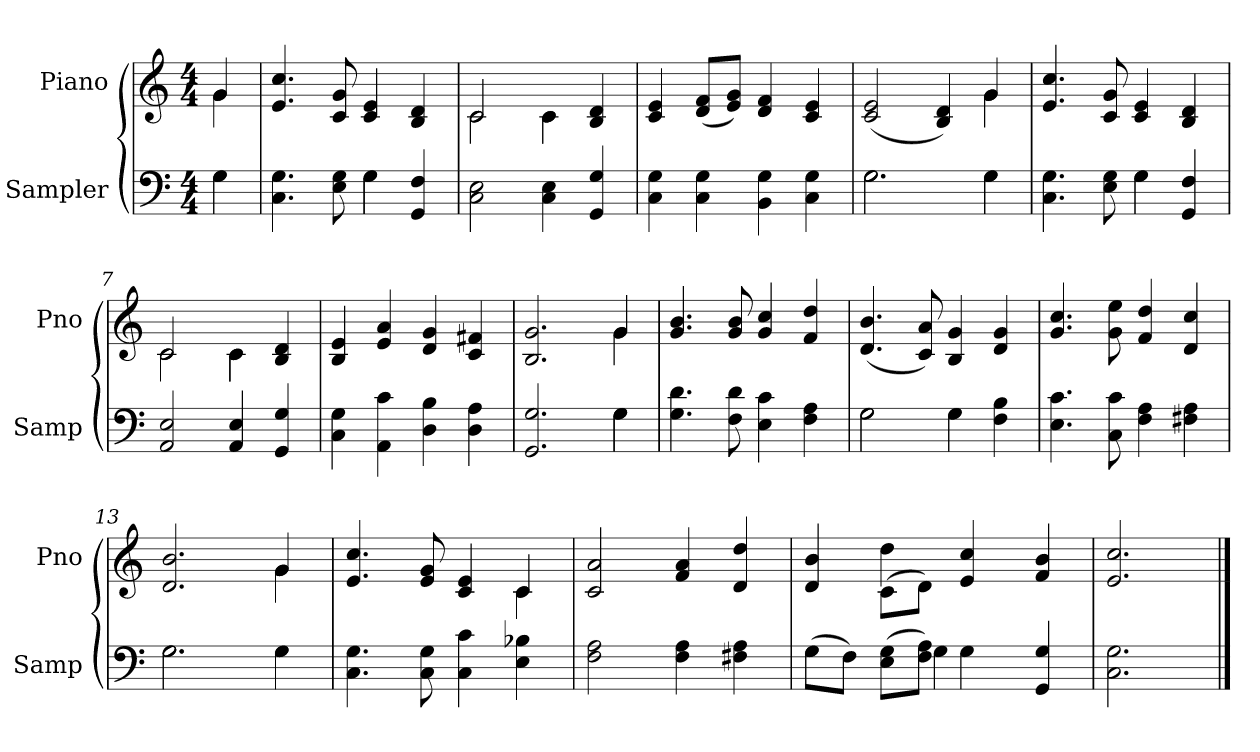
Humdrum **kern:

**kern	**kern
*part2	*part1
*staff2	*staff1
*I"Sampler	*I"Piano
*I'Samp	*I'Pno
*clefF4	*clefG2
*M4/4	*M4/4
=1	=1
*^	*^
4G\	4G	4g/	4g
*	*	*v	*v
=2	=2	=2
4.C 4.G	2ryy	4.e 4.cc
8E 8G	.	8c 8g
4G\	4G	4c 4e
4GG 4F	4ryy	4B 4d
*v	*v	*
=3	=3
*	*^
2C 2E	2c/	2c
4C 4E	4c\	4c
4GG 4G	4B 4d	4ryy
*	*v	*v
=4	=4
4C 4G	4c 4e
4C 4G	(8d/ 8f/L
.	8e/ 8g/J)
4BB 4G	4d 4f
4C 4G	4c 4e
=5	=5
*^	*^
2.G\	2.G	(2c 2e	2.ryy
.	.	4B 4d)	.
4G\	4G	4g/	4g
*	*	*v	*v
=6	=6	=6
4.C 4.G	2ryy	4.e 4.cc
8E 8G	.	8c 8g
4G\	4G	4c 4e
4GG 4F	4ryy	4B 4d
*v	*v	*
=7	=7
*	*^
2AA 2E	2c/	2c
4AA 4E	4c\	4c
4GG 4G	4B 4d	4ryy
*	*v	*v
=8	=8
4C 4G	4B 4e
4AA 4c	4e 4a
4D 4B	4d 4g
4D 4A	4c 4f#X
=9	=9
*^	*^
2.GG 2.G	2.ryy	2.B 2.g	2.ryy
4G\	4G	4g/	4g
*v	*v	*	*
*	*v	*v
=10	=10
4.G 4.d	4.g 4.b
8F 8d	8g 8b
4E 4c	4g 4cc
4F 4A	4f 4dd
=11	=11
*^	*
2G\	2G	(4.d 4.b
.	.	8c 8a)
4G\	4G	4B 4g
4F 4B	4ryy	4d 4g
*v	*v	*
=12	=12
4.E 4.c	4.g 4.cc
8C 8c	8g 8ee
4F 4A	4f 4dd
4F#X 4A	4d 4cc
=13	=13
*^	*^
2.G\	2.G	2.d 2.b	2.ryy
4G\	4G	4g/	4g
*v	*v	*	*
=14	=14	=14
4.C 4.G	4.e 4.cc	2.ryy
8C 8G	8e 8g	.
4C 4c	4c 4e	.
4E 4B-X	4c/	4c
*	*v	*v
=15	=15
2F 2A	2c 2a
4F 4A	4f 4a
4F#X 4A	4d 4dd
=16	=16
*^	*^
(8G\L	4G	4d 4b	4ryy
8F\J)	.	.	.
(8E\ 8G\L	8ryy	(8c\L	4dd
8F\ 8A\J)	4G	8d\J)	.
4G\	.	4e 4cc	2ryy
.	4.ryy	.	.
4GG 4G	.	4f 4b	.
*v	*v	*	*
*	*v	*v
=17	=17
2.C 2.G	2.e 2.cc
==	==
*-	*-
